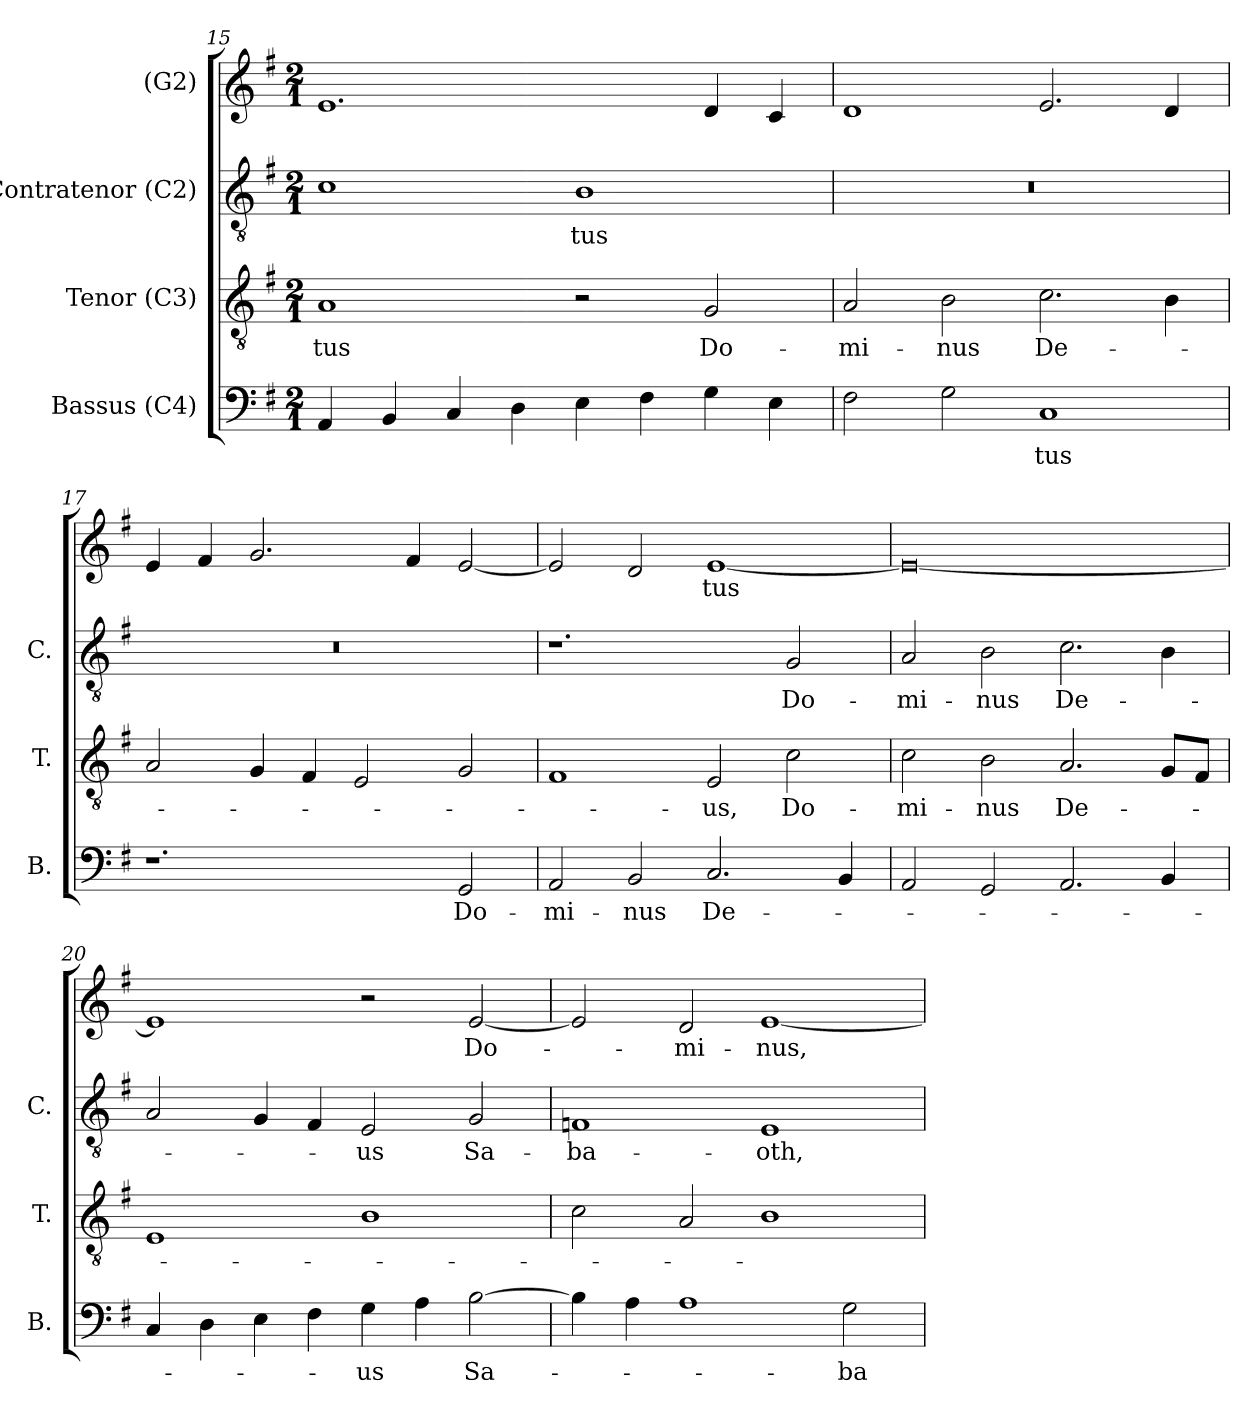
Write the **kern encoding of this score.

**kern	**text	**kern	**text	**kern	**text	**kern	**text
*part4	*part4	*part3	*part3	*part2	*part2	*part1	*part1
*staff4	*staff4	*staff3	*staff3	*staff2	*staff2	*staff1	*staff1
*I"Bassus (C4)	*	*I"Tenor (C3)	*	*I"Contratenor (C2)	*	*I"(G2)	*
*I'B.	*	*I'T.	*	*I'C.	*	*	*
!!LO:LB:g=z
*clefF4	*	*clefGv2	*	*clefGv2	*	*clefG2	*
*	*	*ITrd7c12	*	*ITrd7c12	*	*	*
*k[f#]	*	*k[f#]	*	*k[f#]	*	*k[f#]	*
*G:	*	*G:	*	*G:	*	*G:	*
*M2/1	*	*M2/1	*	*M2/1	*	*M2/1	*
=15	=15	=15	=15	=15	=15	=15	=15
!	!	!	!LO:LY:b:color=#000000	!	!	!	!
4AAi/	.	1AAi	-tus	1Ci	.	1.ei	.
4BBi/	.	.	.	.	.	.	.
4Ci/	.	.	.	.	.	.	.
4Di\	.	.	.	.	.	.	.
!	!	!	!	!	!LO:LY:b:color=#000000	!	!
4Ei\	.	2r	.	1BBi	-tus	.	.
4F#i\	.	.	.	.	.	.	.
!	!	!	!LO:LY:b:color=#000000	!	!	!	!
4Gi\	.	2GGi/	Do-	.	.	4di/	.
4Ei\	.	.	.	.	.	4ci/	.
=16	=16	=16	=16	=16	=16	=16	=16
!	!	!	!LO:LY:b:color=#000000	!LO:N:vis=1	!	!	!
2F#i\	.	2AAi/	-mi-	0r	.	1di	.
!	!	!	!LO:LY:b:color=#000000	!	!	!	!
2Gi\	.	2BBi\	-nus	.	.	.	.
!	!LO:LY:b:color=#000000	!	!	!	!	!	!
!	!	!	!LO:LY:b:color=#000000	!	!	!	!
1Ci	-tus	2.Ci\	De-	.	.	2.ei/	.
.	.	4BBi\	.	.	.	4di/	.
=17	=17	=17	=17	=17	=17	=17	=17
!	!	!	!	!LO:N:vis=1	!	!	!
1.r	.	2AAi/	.	0r	.	4ei/	.
.	.	.	.	.	.	4f#i/	.
.	.	4GGi/	.	.	.	2.gi/	.
.	.	4FF#i/	.	.	.	.	.
.	.	2EEi/	.	.	.	.	.
.	.	.	.	.	.	4f#i/	.
!	!LO:LY:b:color=#000000	!	!	!	!	!	!
2GGi/	Do-	2GGi/	.	.	.	[2ei/	.
=18	=18	=18	=18	=18	=18	=18	=18
!	!LO:LY:b:color=#000000	!	!	!	!	!	!
2AAi/	-mi-	1FF#i	.	1.r	.	2ei/]	.
!	!LO:LY:b:color=#000000	!	!	!	!	!	!
2BBi/	-nus	.	.	.	.	2di/	.
!	!LO:LY:b:color=#000000	!	!	!	!	!	!
!	!	!	!LO:LY:b:color=#000000	!	!	!	!
!	!	!	!	!	!	!	!LO:LY:b:color=#000000
2.Ci/	De-	2EEi/	-us,	.	.	[1ei	-tus
!	!	!	!LO:LY:b:color=#000000	!	!	!	!
!	!	!	!	!	!LO:LY:b:color=#000000	!	!
.	.	2Ci\	Do-	2GGi/	Do-	.	.
4BBi/	.	.	.	.	.	.	.
=19	=19	=19	=19	=19	=19	=19	=19
!	!	!	!LO:LY:b:color=#000000	!	!	!	!
!	!	!	!	!	!LO:LY:b:color=#000000	!	!
2AAi/	.	2Ci\	-mi-	2AAi/	-mi-	0ei_	.
!	!	!	!LO:LY:b:color=#000000	!	!	!	!
!	!	!	!	!	!LO:LY:b:color=#000000	!	!
2GGi/	.	2BBi\	-nus	2BBi\	-nus	.	.
!	!	!	!LO:LY:b:color=#000000	!	!	!	!
!	!	!	!	!	!LO:LY:b:color=#000000	!	!
2.AAi/	.	2.AAi/	De-	2.Ci\	De-	.	.
4BBi/	.	8GGi/L	.	4BBi\	.	.	.
.	.	8FF#i/J	.	.	.	.	.
!!LO:PB:g=z
=20	=20	=20	=20	=20	=20	=20	=20
4Ci/	.	1EEi	.	2AAi/	.	1ei]	.
4Di\	.	.	.	.	.	.	.
4Ei\	.	.	.	4GGi/	.	.	.
4F#i\	.	.	.	4FF#i/	.	.	.
!	!LO:LY:b:color=#000000	!	!	!	!	!	!
!	!	!	!	!	!LO:LY:b:color=#000000	!	!
4Gi\	-us	1BBi	.	2EEi/	-us	2r	.
4Ai\	.	.	.	.	.	.	.
!	!LO:LY:b:color=#000000	!	!	!	!	!	!
!	!	!	!	!	!LO:LY:b:color=#000000	!	!
!	!	!	!	!	!	!	!LO:LY:b:color=#000000
[2Bi\	Sa-	.	.	2GGi/	Sa-	[2ei/	Do-
=21	=21	=21	=21	=21	=21	=21	=21
!	!	!	!	!	!LO:LY:b:color=#000000	!	!
4Bi\]	.	2Ci\	.	1FFi	-ba-	2ei/]	.
4Ai\	.	.	.	.	.	.	.
!	!	!	!	!	!	!	!LO:LY:b:color=#000000
1Ai	.	2AAi/	.	.	.	2di/	-mi-
!	!	!	!	!	!LO:LY:b:color=#000000	!	!
!	!	!	!	!	!	!	!LO:LY:b:color=#000000
.	.	1BBi	.	1EEi	-oth,	[1ei	-nus,
!	!LO:LY:b:color=#000000	!	!	!	!	!	!
2Gi\	-ba-	.	.	.	.	.	.
=	=	=	=	=	=	=	=
*-	*-	*-	*-	*-	*-	*-	*-
